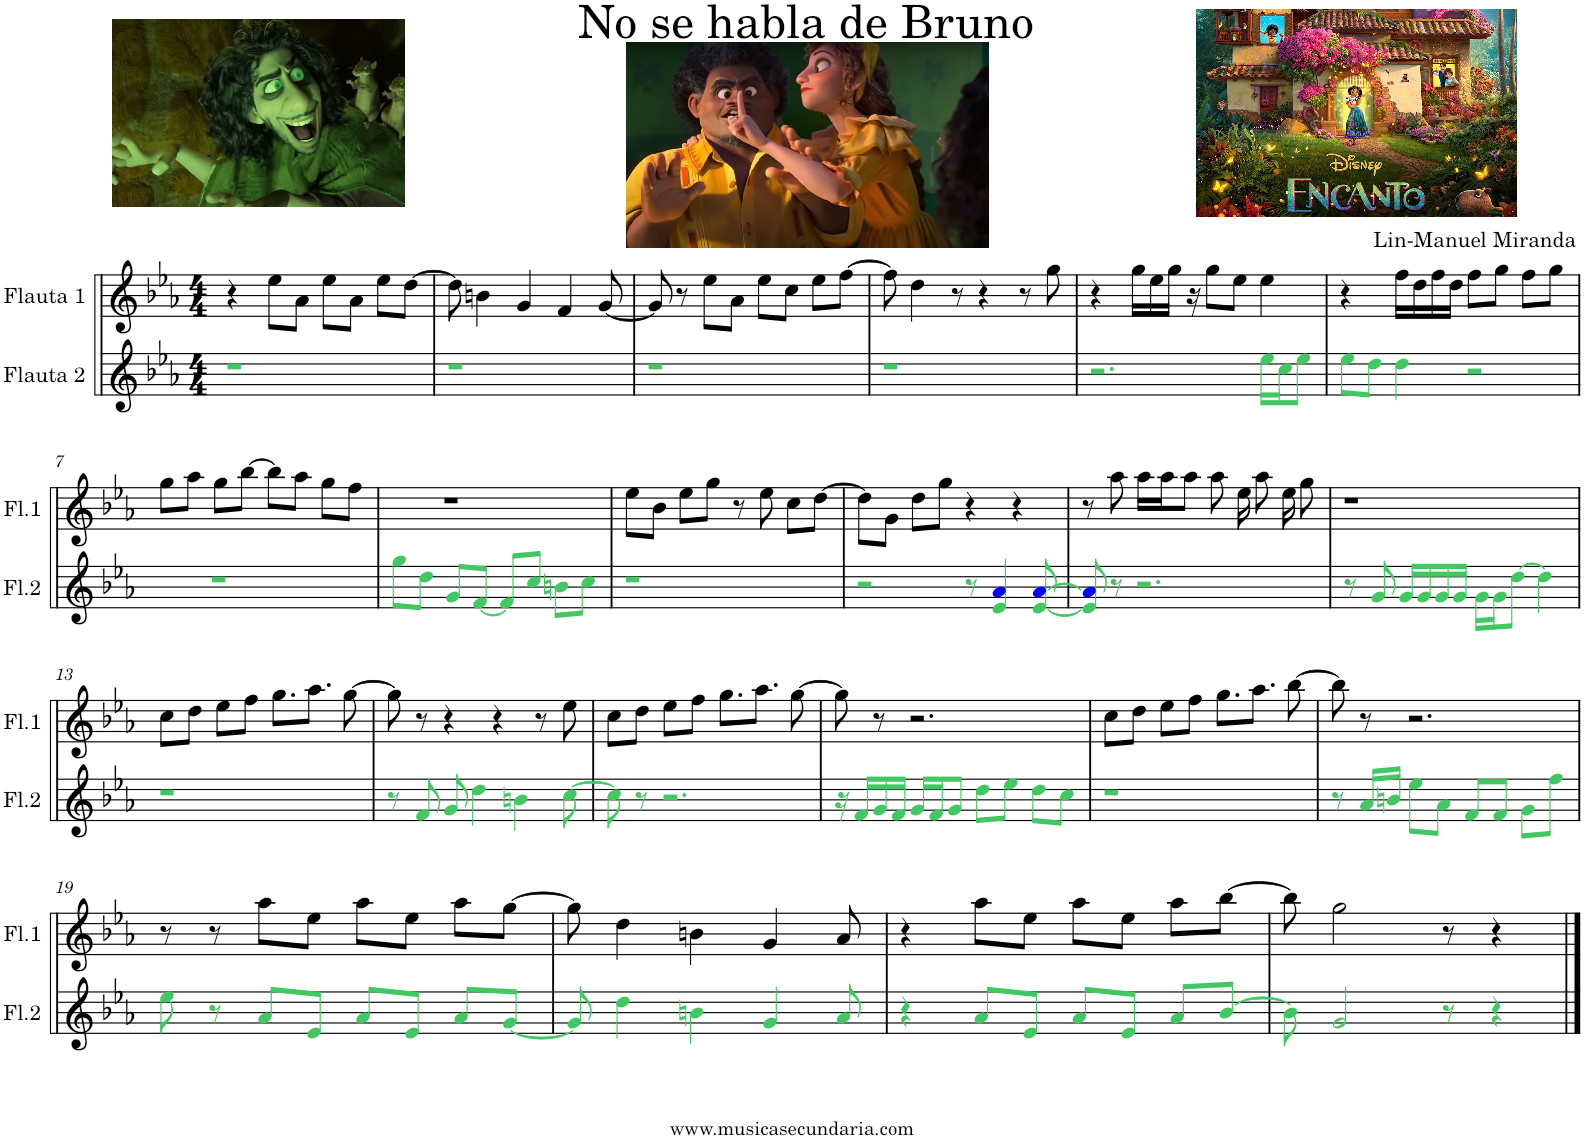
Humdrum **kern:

**kern	**kern
*part2	*part1
*staff2	*staff1
*I"Flauta 2	*I"Flauta 1
*I'Fl.2	*I'Fl.1
*clefG2	*clefG2
*k[b-e-a-]	*k[b-e-a-]
*M4/4	*M4/4
=1	=1
1r	4r
.	8ee-\L
.	8a-\J
.	8ee-\L
.	8a-\J
.	8ee-\L
.	[8dd\J
=2	=2
1r	8dd\]
.	4bn\
.	4g/
.	4f/
.	[8g/
=3	=3
1r	8g/]
.	8r
.	8ee-\L
.	8a-\J
.	8ee-\L
.	8cc\J
.	8ee-\L
.	[8ff\J
=4	=4
1r	8ff\]
.	4dd\
.	8r
.	4r
.	8r
.	8gg\
=5	=5
2.r	4r
.	16gg\LL
.	16ee-\
.	16gg\JJ
.	16r
.	8gg\L
.	8ee-\J
16ee-i\LL	4ee-\
16cci\J	.
8ee-i\J	.
=6	=6
8ee-i\L	4r
8ddi\J	.
4ddi\	16ff\LL
.	16dd\
.	16ff\
.	16dd\JJ
2r	8ff\L
.	8gg\J
.	8ff\L
.	8gg\J
!!LO:LB:g=z
=7	=7
1r	8gg\L
.	8aa-\J
.	8gg\L
.	[8bb-\J
.	8bb-\L]
.	8aa-\J
.	8gg\L
.	8ff\J
=8	=8
8ggi\L	1r
8ddi\J	.
8gi/L	.
[8fi/J	.
8fi/L]	.
8cci/J	.
8bni\L	.
8cci\J	.
=9	=9
1r	8ee-\L
.	8b-\J
.	8ee-\L
.	8gg\J
.	8r
.	8ee-\
.	8cc\L
.	[8dd\J
=10	=10
2r	8dd\L]
.	8g\J
.	8dd\L
.	8gg\J
8r	4r
4e-i/ 4a-j/	.
.	4r
[8e-i/ [8a-j/	.
=11	=11
8e-i/] 8a-j/]	8r
8r	8aa-\
2.r	16aa-\LL
.	16aa-\J
.	8aa-\J
.	8aa-\
.	16ee-\
.	8aa-\
.	16ee-\
.	8gg\
=12	=12
8r	1r
8gi/	.
16gi/LL	.
16gi/	.
16gi/	.
16gi/JJ	.
16gi\LL	.
16gi\J	.
[8ddi\J	.
4ddi\]	.
!!LO:LB:g=z
=13	=13
1r	8cc\L
.	8dd\J
.	8ee-\L
.	8ff\J
.	8.gg\L
.	8.aa-\J
.	[8gg\
=14	=14
8r	8gg\]
8fi/	8r
8gi/	4r
4ddi\	.
.	4r
4bni\	.
.	8r
[8cci\	8ee-\
=15	=15
8cci\]	8cc\L
8r	8dd\J
2.r	8ee-\L
.	8ff\J
.	8.gg\L
.	8.aa-\J
.	[8gg\
=16	=16
16r	8gg\]
16fi/LL	.
16gi/	8r
16fi/JJ	.
16gi/LL	2.r
16fi/J	.
8gi/J	.
8ddi\L	.
8ee-i\J	.
8ddi\L	.
8cci\J	.
=17	=17
1r	8cc\L
.	8dd\J
.	8ee-\L
.	8ff\J
.	8.gg\L
.	8.aa-\J
.	[8bb-\
=18	=18
8r	8bb-\]
16a-i/LL	8r
16bni/JJ	.
8ee-i\L	2.r
8a-i\J	.
8fi/L	.
8fi/J	.
8gi\L	.
8ffi\J	.
!!LO:LB:g=z
=19	=19
8ee-i\	8r
8r	8r
8a-i/L	8aa-\L
8e-i/J	8ee-\J
8a-i/L	8aa-\L
8e-i/J	8ee-\J
8a-i/L	8aa-\L
[8gi/J	[8gg\J
=20	=20
8gi/]	8gg\]
4ddi\	4dd\
4bni\	4bn\
4gi/	4g/
8a-i/	8a-/
=21	=21
4r	4r
8a-i/L	8aa-\L
8e-i/J	8ee-\J
8a-i/L	8aa-\L
8e-i/J	8ee-\J
8a-i/L	8aa-\L
[8b-i/J	[8bb-\J
=22	=22
8b-i\]	8bb-\]
2gi/	2gg\
8r	8r
4r	4r
==	==
*-	*-
